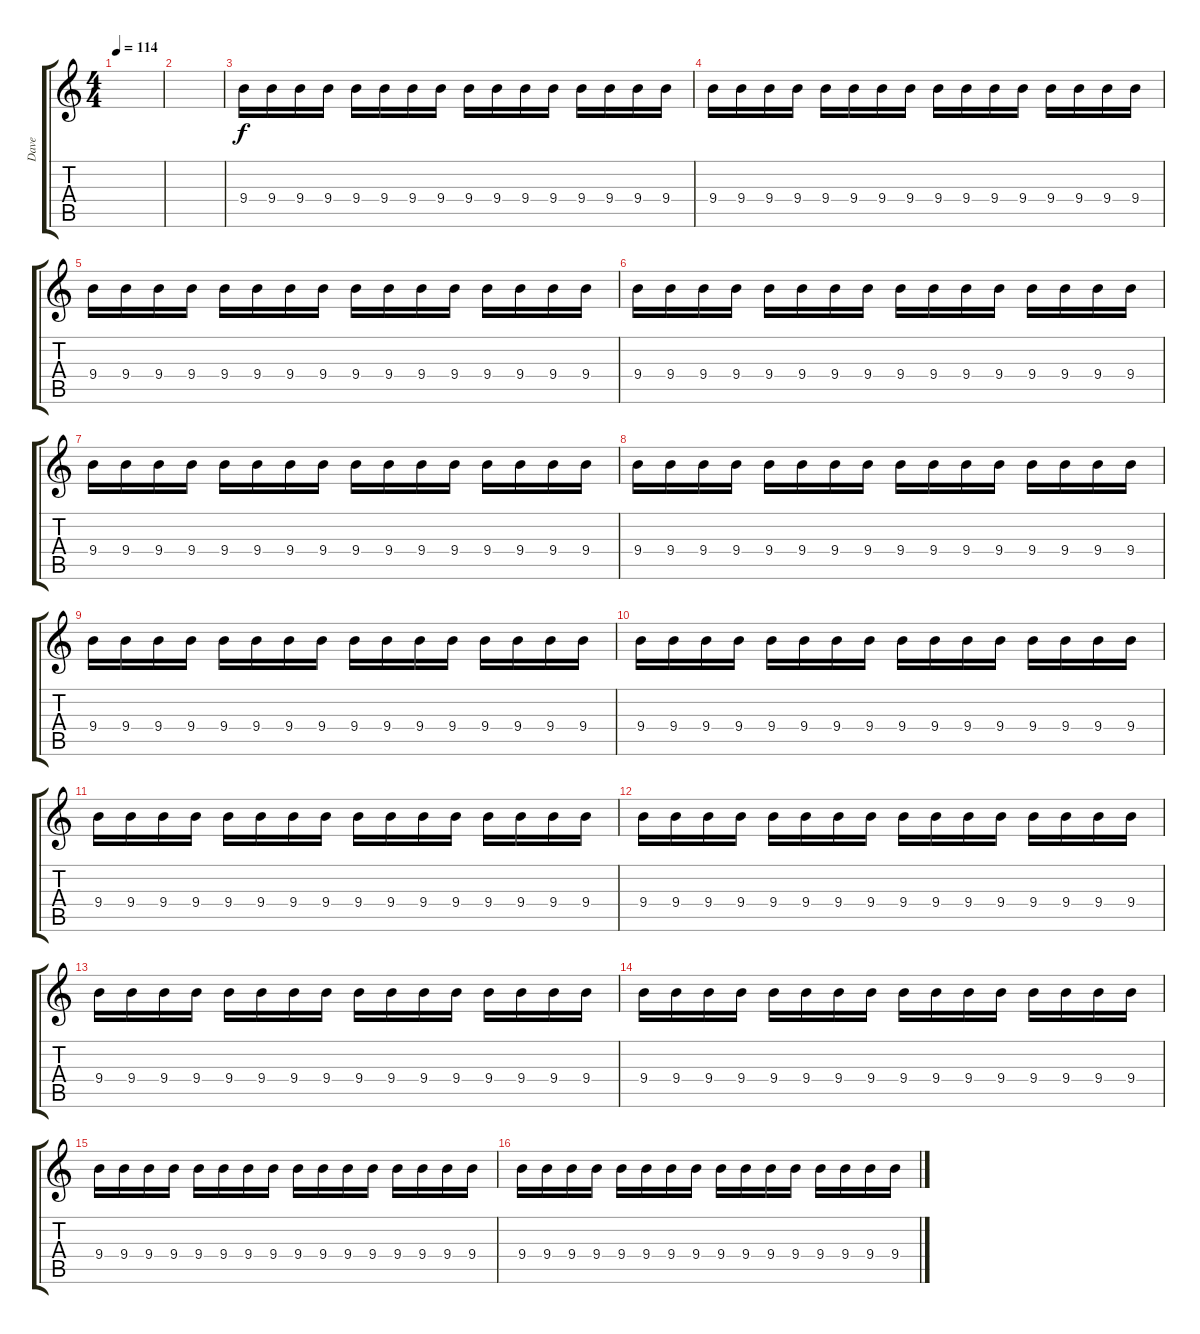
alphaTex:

\track ("Dave" "Dave") {instrument overdrivenguitar}
\staff {score tabs}
\tuning (E4 B3 G3 D3 A2 E2) {hide}
\ts (4 4)
\tempo 114
\clef g2
\ks c
|
|
9.4.16 9.4.16 9.4.16 9.4.16 9.4.16 9.4.16 9.4.16 9.4.16 9.4.16 9.4.16 9.4.16 9.4.16 9.4.16 9.4.16 9.4.16 9.4.16 |
9.4.16 9.4.16 9.4.16 9.4.16 9.4.16 9.4.16 9.4.16 9.4.16 9.4.16 9.4.16 9.4.16 9.4.16 9.4.16 9.4.16 9.4.16 9.4.16 |
9.4.16 9.4.16 9.4.16 9.4.16 9.4.16 9.4.16 9.4.16 9.4.16 9.4.16 9.4.16 9.4.16 9.4.16 9.4.16 9.4.16 9.4.16 9.4.16 |
9.4.16 9.4.16 9.4.16 9.4.16 9.4.16 9.4.16 9.4.16 9.4.16 9.4.16 9.4.16 9.4.16 9.4.16 9.4.16 9.4.16 9.4.16 9.4.16 |
9.4.16 9.4.16 9.4.16 9.4.16 9.4.16 9.4.16 9.4.16 9.4.16 9.4.16 9.4.16 9.4.16 9.4.16 9.4.16 9.4.16 9.4.16 9.4.16 |
9.4.16 9.4.16 9.4.16 9.4.16 9.4.16 9.4.16 9.4.16 9.4.16 9.4.16 9.4.16 9.4.16 9.4.16 9.4.16 9.4.16 9.4.16 9.4.16 |
9.4.16 9.4.16 9.4.16 9.4.16 9.4.16 9.4.16 9.4.16 9.4.16 9.4.16 9.4.16 9.4.16 9.4.16 9.4.16 9.4.16 9.4.16 9.4.16 |
9.4.16 9.4.16 9.4.16 9.4.16 9.4.16 9.4.16 9.4.16 9.4.16 9.4.16 9.4.16 9.4.16 9.4.16 9.4.16 9.4.16 9.4.16 9.4.16 |
9.4.16 9.4.16 9.4.16 9.4.16 9.4.16 9.4.16 9.4.16 9.4.16 9.4.16 9.4.16 9.4.16 9.4.16 9.4.16 9.4.16 9.4.16 9.4.16 |
9.4.16 9.4.16 9.4.16 9.4.16 9.4.16 9.4.16 9.4.16 9.4.16 9.4.16 9.4.16 9.4.16 9.4.16 9.4.16 9.4.16 9.4.16 9.4.16 |
9.4.16 9.4.16 9.4.16 9.4.16 9.4.16 9.4.16 9.4.16 9.4.16 9.4.16 9.4.16 9.4.16 9.4.16 9.4.16 9.4.16 9.4.16 9.4.16 |
9.4.16 9.4.16 9.4.16 9.4.16 9.4.16 9.4.16 9.4.16 9.4.16 9.4.16 9.4.16 9.4.16 9.4.16 9.4.16 9.4.16 9.4.16 9.4.16 |
9.4.16 9.4.16 9.4.16 9.4.16 9.4.16 9.4.16 9.4.16 9.4.16 9.4.16 9.4.16 9.4.16 9.4.16 9.4.16 9.4.16 9.4.16 9.4.16 |
9.4.16 9.4.16 9.4.16 9.4.16 9.4.16 9.4.16 9.4.16 9.4.16 9.4.16 9.4.16 9.4.16 9.4.16 9.4.16 9.4.16 9.4.16 9.4.16
